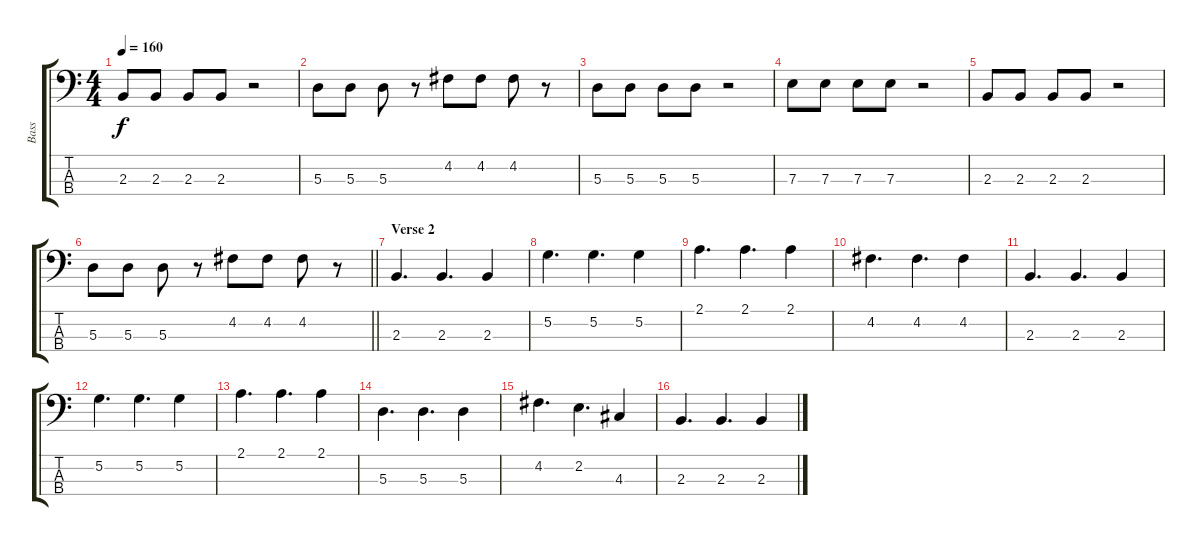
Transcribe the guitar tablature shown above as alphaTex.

\track ("Bass" "Bass") {instrument electricbassfinger}
\staff {score tabs}
\tuning (G2 D2 A1 E1) {hide}
\ts (4 4)
\tempo 160
\clef f4
\ks c
2.3.8{dy f} 2.3.8 2.3.8 2.3.8 r.2 |
5.3.8 5.3.8 5.3.8 r.8 4.2.8 4.2.8 4.2.8 r.8 |
5.3.8 5.3.8 5.3.8 5.3.8 r.2 |
7.3.8 7.3.8 7.3.8 7.3.8 r.2 |
2.3.8 2.3.8 2.3.8 2.3.8 r.2 |
\barLineRight lightlight
5.3.8 5.3.8 5.3.8 r.8 4.2.8 4.2.8 4.2.8 r.8 |
\section ("" "Verse 2")
2.3.4{d} 2.3.4{d} 2.3.4 |
5.2.4{d} 5.2.4{d} 5.2.4 |
2.1.4{d} 2.1.4{d} 2.1.4 |
4.2.4{d} 4.2.4{d} 4.2.4 |
2.3.4{d} 2.3.4{d} 2.3.4 |
5.2.4{d} 5.2.4{d} 5.2.4 |
2.1.4{d} 2.1.4{d} 2.1.4 |
5.3.4{d} 5.3.4{d} 5.3.4 |
4.2.4{d} 2.2.4{d} 4.3.4 |
2.3.4{d} 2.3.4{d} 2.3.4
